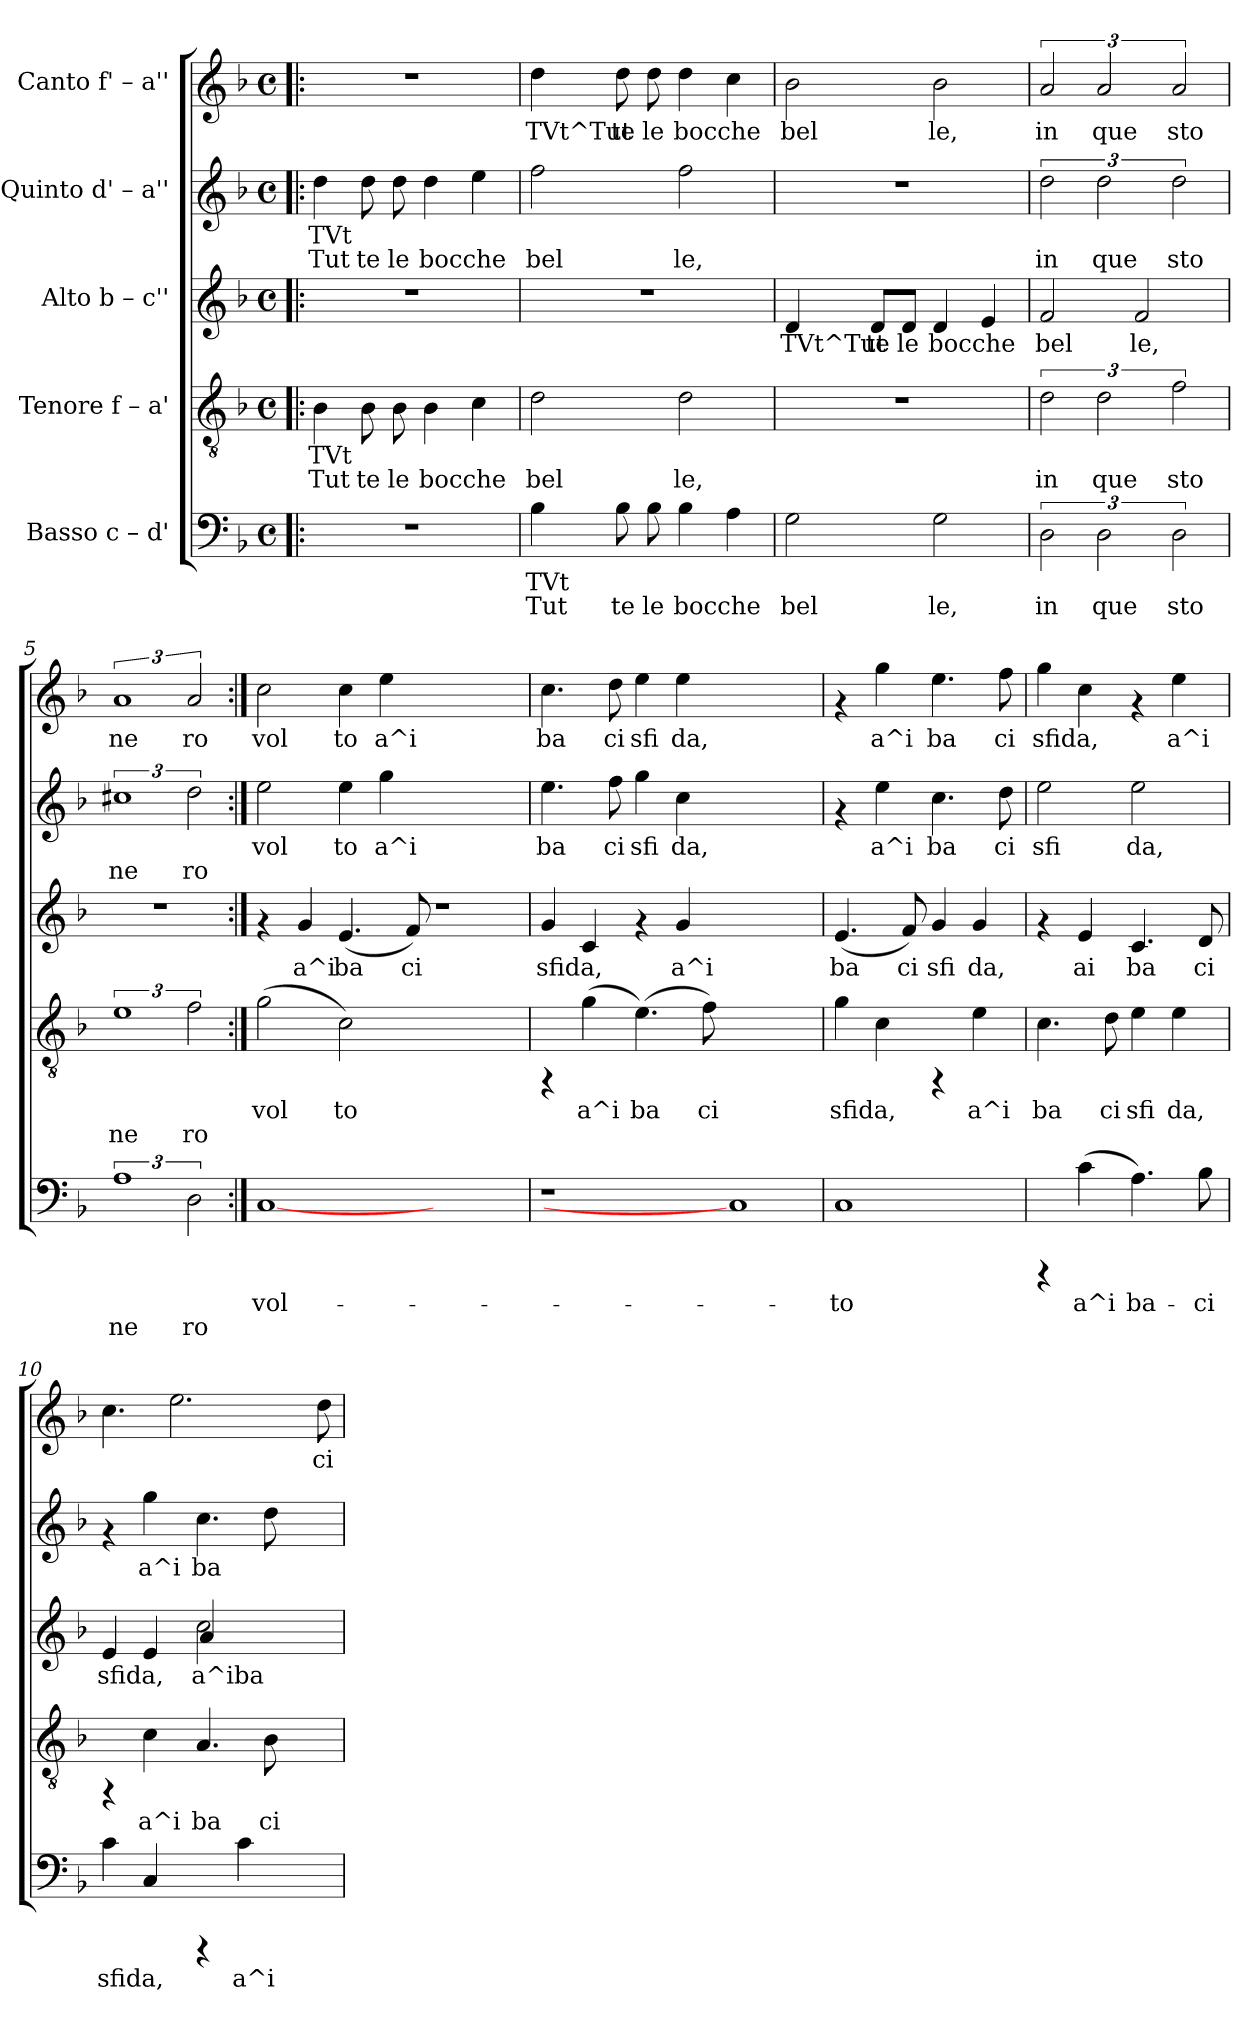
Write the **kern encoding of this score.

**kern	**text	**text	**kern	**text	**text	**kern	**text	**kern	**text	**text	**kern	**text
*part5	*part5	*part5	*part4	*part4	*part4	*part3	*part3	*part2	*part2	*part2	*part1	*part1
*staff5	*staff5	*staff5	*staff4	*staff4	*staff4	*staff3	*staff3	*staff2	*staff2	*staff2	*staff1	*staff1
*I"Basso  c – d'	*	*	*I"Tenore  f – a'	*	*	*I"Alto  b – c''	*	*I"Quinto  d' – a''	*	*	*I"Canto  f' – a''	*
!!LO:PB:g=z
*stria5	*	*	*stria5	*	*	*stria5	*	*stria5	*	*	*stria5	*
*clefF4	*	*	*clefGv2	*	*	*clefG2	*	*clefG2	*	*	*clefG2	*
*k[b-]	*	*	*k[b-]	*	*	*k[b-]	*	*k[b-]	*	*	*k[b-]	*
*F:	*	*	*F:	*	*	*F:	*	*F:	*	*	*F:	*
*M4/4	*	*	*M4/4	*	*	*M4/4	*	*M4/4	*	*	*M4/4	*
*met(c)	*	*	*met(c)	*	*	*met(c)	*	*met(c)	*	*	*met(c)	*
=1!|:	=1!|:	=1!|:	=1!|:	=1!|:	=1!|:	=1!|:	=1!|:	=1!|:	=1!|:	=1!|:	=1!|:	=1!|:
!	!	!	!	!LO:LY:b:rj	!LO:LY:b:rj	!	!	!	!LO:LY:b:rj	!LO:LY:b:rj	!	!
1r	.	.	4B-\	TVt	Tut	1r	.	4dd\	TVt	Tut	1r	.
!	!	!	!	!LO:LY:b:rj	!LO:LY:b:rj	!	!	!	!LO:LY:b:rj	!LO:LY:b:rj	!	!
.	.	.	8B-\	.	te	.	.	8dd\	.	te	.	.
!	!	!	!	!LO:LY:b:rj	!LO:LY:b:rj	!	!	!	!LO:LY:b:rj	!LO:LY:b:rj	!	!
.	.	.	8B-\	.	le	.	.	8dd\	.	le	.	.
!	!	!	!	!LO:LY:b:rj	!LO:LY:b:rj	!	!	!	!LO:LY:b:rj	!LO:LY:b:rj	!	!
.	.	.	4B-\	.	bocche	.	.	4dd\	.	bocche	.	.
!	!	!	!	!LO:LY:b:rj	!LO:LY:b:rj	!	!	!	!LO:LY:b:rj	!LO:LY:b:rj	!	!
.	.	.	4c\	.	.	.	.	4ee\	.	.	.	.
=2	=2	=2	=2	=2	=2	=2	=2	=2	=2	=2	=2	=2
!	!LO:LY:b:rj	!LO:LY:b:rj	!	!LO:LY:b:rj	!LO:LY:b:rj	!	!	!	!LO:LY:b:rj	!LO:LY:b:rj	!	!LO:LY:b:rj
4B-\	TVt	Tut	2d\	.	bel	1r	.	2ff\	.	bel	4dd\	TVt^Tut
!	!LO:LY:b:rj	!LO:LY:b:rj	!	!	!	!	!	!	!	!	!	!LO:LY:b:rj
8B-\	.	te	.	.	.	.	.	.	.	.	8dd\	te
!	!LO:LY:b:rj	!LO:LY:b:rj	!	!	!	!	!	!	!	!	!	!LO:LY:b:rj
8B-\	.	le	.	.	.	.	.	.	.	.	8dd\	le
!	!LO:LY:b:rj	!LO:LY:b:rj	!	!LO:LY:b:rj	!LO:LY:b:rj	!	!	!	!LO:LY:b:rj	!LO:LY:b:rj	!	!LO:LY:b:rj
4B-\	.	bocche	2d\	.	le,	.	.	2ff\	.	le,	4dd\	bocche
!	!LO:LY:b:rj	!LO:LY:b:rj	!	!	!	!	!	!	!	!	!	!LO:LY:b:rj
4A\	.	.	.	.	.	.	.	.	.	.	4cc\	.
=3	=3	=3	=3	=3	=3	=3	=3	=3	=3	=3	=3	=3
!	!LO:LY:b:rj	!LO:LY:b:rj	!	!	!	!	!LO:LY:b:rj	!	!	!	!	!LO:LY:b:rj
2G\	.	bel	1r	.	.	4d/	TVt^Tut	1r	.	.	2b-\	bel
!	!	!	!	!	!	!	!LO:LY:b:rj	!	!	!	!	!
.	.	.	.	.	.	8d/L	te	.	.	.	.	.
!	!	!	!	!	!	!	!LO:LY:b:rj	!	!	!	!	!
.	.	.	.	.	.	8d/J	le	.	.	.	.	.
!	!LO:LY:b:rj	!LO:LY:b:rj	!	!	!	!	!LO:LY:b:rj	!	!	!	!	!LO:LY:b:rj
2G\	.	le,	.	.	.	4d/	bocche	.	.	.	2b-\	le,
!	!	!	!	!	!	!	!LO:LY:b:rj	!	!	!	!	!
.	.	.	.	.	.	4e/	.	.	.	.	.	.
=4	=4	=4	=4	=4	=4	=4	=4	=4	=4	=4	=4	=4
!	!LO:LY:b:rj	!LO:LY:b:rj	!	!LO:LY:b:rj	!LO:LY:b:rj	!	!LO:LY:b:rj	!	!LO:LY:b:rj	!LO:LY:b:rj	!	!LO:LY:b:rj
3D\	.	in	3d\	.	in	2f/	bel	3dd\	.	in	3a/	in
!	!LO:LY:b:rj	!LO:LY:b:rj	!	!LO:LY:b:rj	!LO:LY:b:rj	!	!	!	!LO:LY:b:rj	!LO:LY:b:rj	!	!LO:LY:b:rj
3D\	.	que	3d\	.	que	.	.	3dd\	.	que	3a/	que
!	!	!	!	!	!	!	!LO:LY:b:rj	!	!	!	!	!
.	.	.	.	.	.	2f/	le,	.	.	.	.	.
!	!LO:LY:b:rj	!LO:LY:b:rj	!	!LO:LY:b:rj	!LO:LY:b:rj	!	!	!	!LO:LY:b:rj	!LO:LY:b:rj	!	!LO:LY:b:rj
3D\	.	sto	3f\	.	sto	.	.	3dd\	.	sto	3a/	sto
=5	=5	=5	=5	=5	=5	=5	=5	=5	=5	=5	=5	=5
!	!LO:LY:b:rj	!LO:LY:b:rj	!	!LO:LY:b:rj	!LO:LY:b:rj	!	!	!	!LO:LY:b:rj	!LO:LY:b:rj	!	!LO:LY:b:rj
3%2A/	.	ne	3%2e/	.	ne	1r	.	3%2cc#X/	.	ne	3%2a/	ne
!	!LO:LY:b:rj	!LO:LY:b:rj	!	!LO:LY:b:rj	!LO:LY:b:rj	!	!	!	!LO:LY:b:rj	!LO:LY:b:rj	!	!LO:LY:b:rj
3D\	.	ro	3f\	.	ro	.	.	3dd\	.	ro	3a/	ro
!!LO:LB:g=z
=6:|!	=6:|!	=6:|!	=6:|!	=6:|!	=6:|!	=6:|!	=6:|!	=6:|!	=6:|!	=6:|!	=6:|!	=6:|!
!	!LO:LY:b:rj	!	!	!LO:LY:b:rj	!	!	!	!	!LO:LY:b:rj	!	!	!LO:LY:b:rj
[1C	vol-	.	(>2g\	vol	.	4rf	.	2ee\	vol	.	2cc\	vol
!	!	!	!	!	!	!	!LO:LY:b:rj	!	!	!	!	!
.	.	.	.	.	.	4g/	a^i	.	.	.	.	.
!	!	!	!	!LO:LY:b:rj	!	!	!LO:LY:b:rj	!	!LO:LY:b:rj	!	!	!LO:LY:b:rj
.	.	.	2c\)	to	.	(>4.e/	ba	4ee\	to	.	4cc\	to
!	!	!	!	!	!	!	!	!	!LO:LY:b:rj	!	!	!LO:LY:b:rj
.	.	.	.	.	.	.	.	4gg\	a^i	.	4ee\	a^i
!	!	!	!	!	!	!	!LO:LY:b:rj	!	!	!	!	!
.	.	.	.	.	.	8f/)	ci	.	.	.	.	.
1ryy	.	.	1ryy	.	.	1r	.	1ryy	.	.	1ryy	.
=7	=7	=7	=7	=7	=7	=7	=7	=7	=7	=7	=7	=7
!	!	!	!	!	!	!	!LO:LY:b:rj	!	!LO:LY:b:rj	!	!	!LO:LY:b:rj
1r	.	.	4rFF	.	.	4g/	sfida,	4.ee\	ba	.	4.cc\	ba
!	!	!	!	!LO:LY:b:rj	!	!	!LO:LY:b:rj	!	!	!	!	!
.	.	.	(<4g\	a^i	.	4c/	.	.	.	.	.	.
!	!	!	!	!	!	!	!	!	!LO:LY:b:rj	!	!	!LO:LY:b:rj
.	.	.	.	.	.	.	.	8ff\	ci	.	8dd\	ci
!	!	!	!	!LO:LY:b:rj	!	!	!	!	!LO:LY:b:rj	!	!	!LO:LY:b:rj
.	.	.	(>4.e\)	ba	.	4rf	.	4gg\	sfi	.	4ee\	sfi
!	!	!	!	!	!	!	!LO:LY:b:rj	!	!LO:LY:b:rj	!	!	!LO:LY:b:rj
.	.	.	.	.	.	4g/	a^i	4cc\	da,	.	4ee\	da,
!	!	!	!	!LO:LY:b:rj	!	!	!	!	!	!	!	!
.	.	.	8f\)	ci	.	.	.	.	.	.	.	.
1C]	.	.	1ryy	.	.	1ryy	.	1ryy	.	.	1ryy	.
=8	=8	=8	=8	=8	=8	=8	=8	=8	=8	=8	=8	=8
!	!LO:LY:b:rj	!	!	!LO:LY:b:rj	!	!	!LO:LY:b:rj	!	!	!	!	!
1C	-to	.	4g\	sfida,	.	(>4.e/	ba	4rf	.	.	4rf	.
!	!	!	!	!LO:LY:b:rj	!	!	!	!	!LO:LY:b:rj	!	!	!LO:LY:b:rj
.	.	.	4c\	.	.	.	.	4ee\	a^i	.	4gg\	a^i
!	!	!	!	!	!	!	!LO:LY:b:rj	!	!	!	!	!
.	.	.	.	.	.	8f/)	ci	.	.	.	.	.
!	!	!	!	!	!	!	!LO:LY:b:rj	!	!LO:LY:b:rj	!	!	!LO:LY:b:rj
.	.	.	4rFF	.	.	4g/	sfi	4.cc\	ba	.	4.ee\	ba
!	!	!	!	!LO:LY:b:rj	!	!	!LO:LY:b:rj	!	!	!	!	!
.	.	.	4e\	a^i	.	4g/	da,	.	.	.	.	.
!	!	!	!	!	!	!	!	!	!LO:LY:b:rj	!	!	!LO:LY:b:rj
.	.	.	.	.	.	.	.	8dd\	ci	.	8ff\	ci
=9	=9	=9	=9	=9	=9	=9	=9	=9	=9	=9	=9	=9
!	!	!	!	!LO:LY:b:rj	!	!	!	!	!LO:LY:b:rj	!	!	!LO:LY:b:rj
4rCCC	.	.	4.c\	ba	.	4rf	.	2ee\	sfi	.	4gg\	sfida,
!	!LO:LY:b:rj	!	!	!	!	!	!LO:LY:b:rj	!	!	!	!	!LO:LY:b:rj
(<4c\	a^i	.	.	.	.	4e/	ai	.	.	.	4cc\	.
!	!	!	!	!LO:LY:b:rj	!	!	!	!	!	!	!	!
.	.	.	8d\	ci	.	.	.	.	.	.	.	.
!	!LO:LY:b:rj	!	!	!LO:LY:b:rj	!	!	!LO:LY:b:rj	!	!LO:LY:b:rj	!	!	!
4.A\)	ba-	.	4e\	sfi	.	4.c/	ba	2ee\	da,	.	4rf	.
!	!	!	!	!LO:LY:b:rj	!	!	!	!	!	!	!	!LO:LY:b:rj
.	.	.	4e\	da,	.	.	.	.	.	.	4ee\	a^i
!	!LO:LY:b:rj	!	!	!	!	!	!LO:LY:b:rj	!	!	!	!	!
8B-\	-ci	.	.	.	.	8d/	ci	.	.	.	.	.
=10	=10	=10	=10	=10	=10	=10	=10	=10	=10	=10	=10	=10
!	!LO:LY:b:rj	!	!	!	!	!	!LO:LY:b:rj	!	!	!	!	!
*	*	*	*	*	*	*^	*	*	*	*	*	*
4c\	sfida,	.	4rFF	.	.	4e/	2ryy	sfida,	4rf	.	.	4.cc\	.
!	!LO:LY:b:rj	!	!	!LO:LY:b:rj	!	!	!	!LO:LY:b:rj	!	!LO:LY:b:rj	!	!	!
4C/	.	.	4c\	a^i	.	4e/	.	.	4gg\	a^i	.	.	.
.	.	.	.	.	.	.	.	.	.	.	.	2.ee\	.
!	!	!	!	!LO:LY:b:rj	!	!	!	!LO:LY:b:rj	!	!LO:LY:b:rj	!	!	!
4rCCC	.	.	4.A/	ba	.	2cc\	4a/	a^iba	4.cc\	ba	.	.	.
!	!LO:LY:b:rj	!	!	!	!	!	!	!	!	!	!	!	!
4c\	a^i	.	.	.	.	.	4ryy	.	.	.	.	.	.
!	!	!	!	!LO:LY:b:rj	!	!	!	!	!	!LO:LY:b:rj	!	!	!
.	.	.	8B-\	ci	.	.	.	.	8dd\	.	.	.	.
4ryy	.	.	4ryy	.	.	4ryy	4ryy	.	4ryy	.	.	.	.
!	!	!	!	!	!	!	!	!	!	!	!	!	!LO:LY:b:rj
.	.	.	.	.	.	.	.	.	.	.	.	8dd\	ci
*	*	*	*	*	*	*v	*v	*	*	*	*	*	*
=	=	=	=	=	=	=	=	=	=	=	=	=
*-	*-	*-	*-	*-	*-	*-	*-	*-	*-	*-	*-	*-
